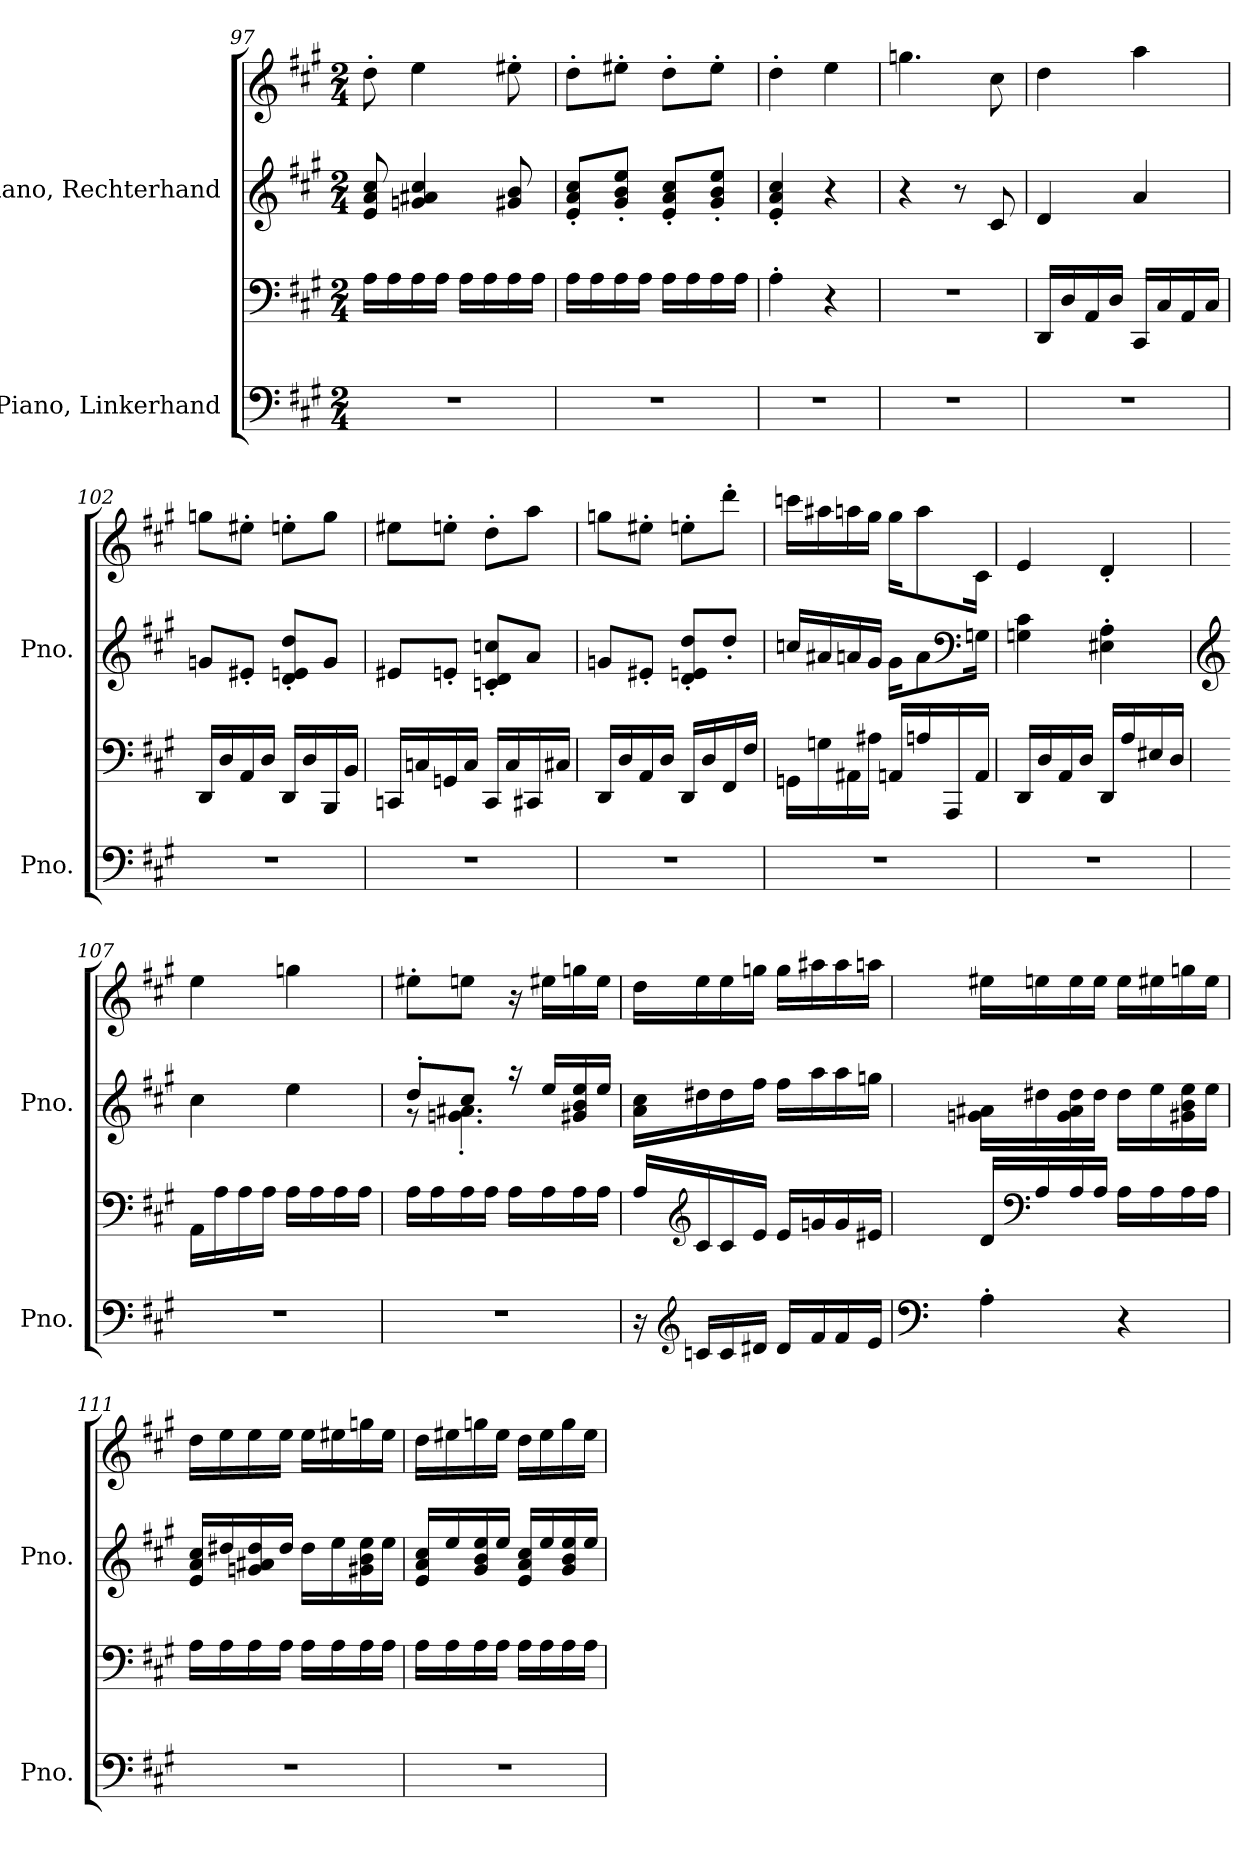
**kern	**kern	**kern	**kern
*part2	*part2	*part1	*part1
*staff4	*staff3	*staff2	*staff1
*I"Piano, Linkerhand	*	*I"Piano, Rechterhand	*
*I'Pno.	*	*I'Pno.	*
*clefF4	*clefF4	*clefG2	*clefG2
*k[f#c#g#]	*k[f#c#g#]	*k[f#c#g#]	*k[f#c#g#]
*M2/4	*M2/4	*M2/4	*M2/4
=97	=97	=97	=97
2r	16A\LL	8e/ 8a/ 8cc#/	8dd'\
.	16A\	.	.
.	16A\	4gn/ 4a#X/ 4cc#/	4ee\
.	16A\JJ	.	.
.	16A\LL	.	.
.	16A\	.	.
.	16A\	8g#X/ 8b/	8ee#X'\
.	16A\JJ	.	.
=98	=98	=98	=98
2r	16A\LL	8e/' 8a/' 8cc#/'L	8dd'\L
.	16A\	.	.
.	16A\	8g#/' 8b/' 8ee/'J	8ee#X'\J
.	16A\JJ	.	.
.	16A\LL	8e/' 8a/' 8cc#/'L	8dd'\L
.	16A\	.	.
.	16A\	8g#/' 8b/' 8ee/'J	8ee#'\J
.	16A\JJ	.	.
=99	=99	=99	=99
2r	4A'\	4e/' 4a/' 4cc#/'	4dd'\
.	4r	4r	4ee\
!!LO:PB:g=z
=100	=100	=100	=100
2r	2r	4r	4.ggn\
.	.	8r	.
.	.	8c#/	8cc#\
=101	=101	=101	=101
2r	16DD/LL	4d/	4dd\
.	16D/	.	.
.	16AA/	.	.
.	16D/JJ	.	.
.	16CC#/LL	4a/	4aa\
.	16C#/	.	.
.	16AA/	.	.
.	16C#/JJ	.	.
=102	=102	=102	=102
2r	16DD/LL	8gn/L	8ggn\L
.	16D/	.	.
.	16AA/	8e#X'/J	8ee#X'\J
.	16D/JJ	.	.
.	16DD/LL	8d/' 8en/' 8dd/'L	8een'\L
.	16D/	.	.
.	16BBB/	8g/J	8gg\J
.	16BB/JJ	.	.
=103	=103	=103	=103
2r	16CCn/LL	8e#X/L	8ee#X\L
.	16Cn/	.	.
.	16GGn/	8en'/J	8een'\J
.	16C/JJ	.	.
.	16CC/LL	8cn/' 8d/' 8ccn/'L	8dd'\L
.	16C/	.	.
.	16CC#X/	8a/J	8aa\J
.	16C#X/JJ	.	.
!!LO:LB:g=z
=104	=104	=104	=104
2r	16DD/LL	8gn/L	8ggn\L
.	16D/	.	.
.	16AA/	8e#X'/J	8ee#X'\J
.	16D/JJ	.	.
.	16DD/LL	8d/' 8en/' 8dd/'L	8een'\L
.	16D/	.	.
.	16FF#/	8dd'/J	8ddd'\J
.	16F#/JJ	.	.
=105	=105	=105	=105
2r	16GGn\LL	16ccn/LL	16cccn\LL
.	16Gn\	16a#X/	16aa#X\
.	16AA#X\	16an/	16aan\
.	16A#X\JJ	16g#/JJ	16gg#\JJ
.	16AAn/LL	16g#\KL	16gg#\KL
.	16An/	8a\	8aa\
.	16AAA/	.	.
*	*	*clefF4	*
.	16AA/JJ	16Gn\Jk	16c#\Jk
=106	=106	=106	=106
2r	16DD/LL	4Gn\ 4c#\	4e/
.	16D/	.	.
.	16AA/	.	.
.	16D/JJ	.	.
.	16DD/LL	4E#X\' 4A\'	4d'/
.	16A/	.	.
.	16E#X/	.	.
.	16D/JJ	.	.
!!LO:LB:g=z
=107	=107	=107	=107
*	*	*clefG2	*
2r	16AA\LL	4cc#\	4ee\
.	16A\	.	.
.	16A\	.	.
.	16A\JJ	.	.
.	16A\LL	4ee\	4ggn\
.	16A\	.	.
.	16A\	.	.
.	16A\JJ	.	.
=108	=108	=108	=108
*	*	*^	*
2r	16A\LL	8dd'/L	8r	8ee#X'\L
.	16A\	.	.	.
.	16A\	8cc#/J	4.gn\' 4.a#X\'	8een\J
.	16A\JJ	.	.	.
.	16A\LL	16r	.	16r
.	16A\	16ee/LL	.	16ee#X\LL
.	16A\	16g#X/ 16b/ 16ee/	.	16ggn\
.	16A\JJ	16ee/JJ	.	16ee#\JJ
*	*	*v	*v	*
=109	=109	=109	=109
16r	16A/LL	16a\ 16cc#\LL	16dd\LL
*clefG2	*clefG2	*	*
16cn/LL	16c#/	16dd#X\	16ee\
16c/	16c#/	16dd#\	16ee\
16d#X/JJ	16e/JJ	16ff#\JJ	16ggn\JJ
16d#/LL	16e/LL	16ff#\LL	16gg\LL
16f#/	16gn/	16aa\	16aa#X\
16f#/	16g/	16aa\	16aa#\
16e/JJ	16e#X/JJ	16ggn\JJ	16aan\JJ
!!LO:PB:g=z
=110	=110	=110	=110
*clefF4	*	*	*
4A'\	16d/LL	16gn\ 16a#X\LL	16ee#X\LL
*	*clefF4	*	*
.	16A/	16dd#X\	16een\
.	16A/	16g\ 16a#\ 16dd#\	16ee\
.	16A/JJ	16dd#\JJ	16ee\JJ
4r	16A\LL	16dd#\LL	16ee\LL
.	16A\	16ee\	16ee#X\
.	16A\	16g#X\ 16b\ 16ee\	16ggn\
.	16A\JJ	16ee\JJ	16ee#\JJ
=111	=111	=111	=111
2r	16A\LL	16e/ 16a/ 16cc#/LL	16dd\LL
.	16A\	16dd#X/	16ee\
.	16A\	16gn/ 16a#X/ 16dd#/	16ee\
.	16A\JJ	16dd#/JJ	16ee\JJ
.	16A\LL	16dd#\LL	16ee\LL
.	16A\	16ee\	16ee#X\
.	16A\	16g#X\ 16b\ 16ee\	16ggn\
.	16A\JJ	16ee\JJ	16ee#\JJ
=112	=112	=112	=112
2r	16A\LL	16e/ 16a/ 16cc#/LL	16dd\LL
.	16A\	16ee/	16ee#X\
.	16A\	16g#/ 16b/ 16ee/	16ggn\
.	16A\JJ	16ee/JJ	16ee#\JJ
.	16A\LL	16e/ 16a/ 16cc#/LL	16dd\LL
.	16A\	16ee/	16ee#\
.	16A\	16g#/ 16b/ 16ee/	16gg\
.	16A\JJ	16ee/JJ	16ee#\JJ
=	=	=	=
*-	*-	*-	*-
